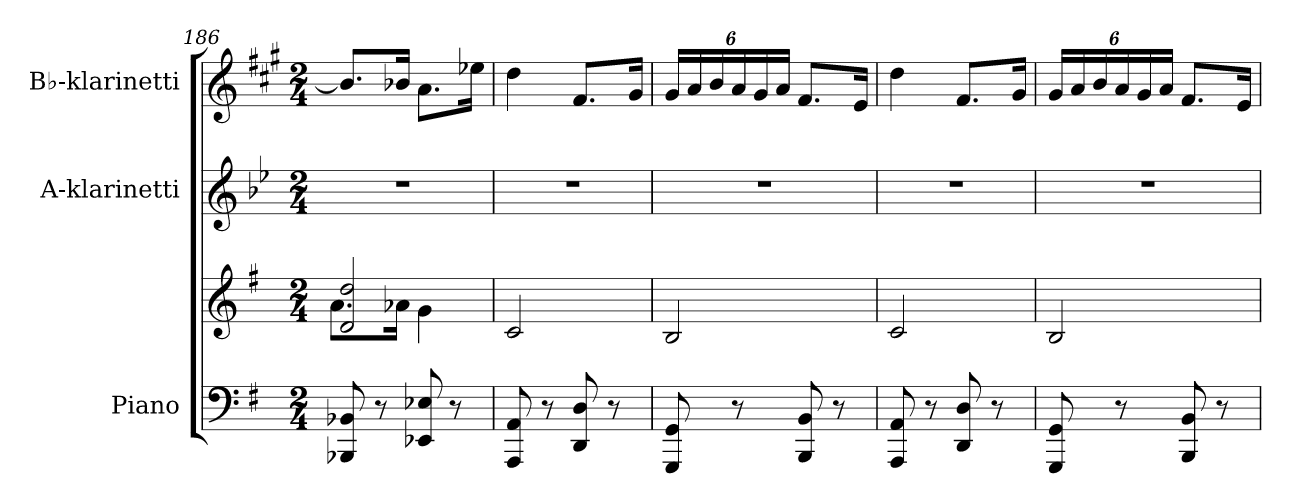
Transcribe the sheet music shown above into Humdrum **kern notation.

**kern	**kern	**kern	**kern
*part3	*part3	*part2	*part1
*staff4	*staff3	*staff2	*staff1
*I"Piano	*	*I"A-klarinetti	*I"B♭-klarinetti
*I'Pno.	*	*	*
*clefF4	*clefG2	*clefG2	*clefG2
*	*	*ITrd2c3	*ITrd1c2
*k[f#]	*k[f#]	*k[f#]	*k[f#]
*M2/4	*M2/4	*M2/4	*M2/4
=186	=186	=186	=186
*	*^	*	*
8BBB-X/ 8BB-X/	2d/ 2dd/	8.a\L	2r	8.a/L]
8r	.	.	.	.
.	.	16a-X\Jk	.	16a-X/Jk
8EE-X/ 8E-X/	.	4g\	.	8.g\L
8r	.	.	.	.
.	.	.	.	16dd-X\Jk
*	*v	*v	*	*
=187	=187	=187	=187
8AAA/ 8AA/	2c/	2r	4cc\
8r	.	.	.
8DD/ 8D/	.	.	8.e/L
8r	.	.	.
.	.	.	16f#/Jk
=188	=188	=188	=188
*	*	*	*Xbrackettup
8GGG/ 8GG/	2B/	2r	24f#/LL
.	.	.	24g/
.	.	.	24a/
8r	.	.	24g/
.	.	.	24f#/
.	.	.	24g/JJ
8BBB/ 8BB/	.	.	8.e/L
8r	.	.	.
.	.	.	16d/Jk
!!LO:LB:g=z
=189	=189	=189	=189
8AAA/ 8AA/	2c/	2r	4cc\
8r	.	.	.
8DD/ 8D/	.	.	8.e/L
8r	.	.	.
.	.	.	16f#/Jk
=190	=190	=190	=190
8GGG/ 8GG/	2B/	2r	24f#/LL
.	.	.	24g/
.	.	.	24a/
8r	.	.	24g/
.	.	.	24f#/
.	.	.	24g/JJ
8BBB/ 8BB/	.	.	8.e/L
8r	.	.	.
.	.	.	16d/Jk
=	=	=	=
*-	*-	*-	*-
